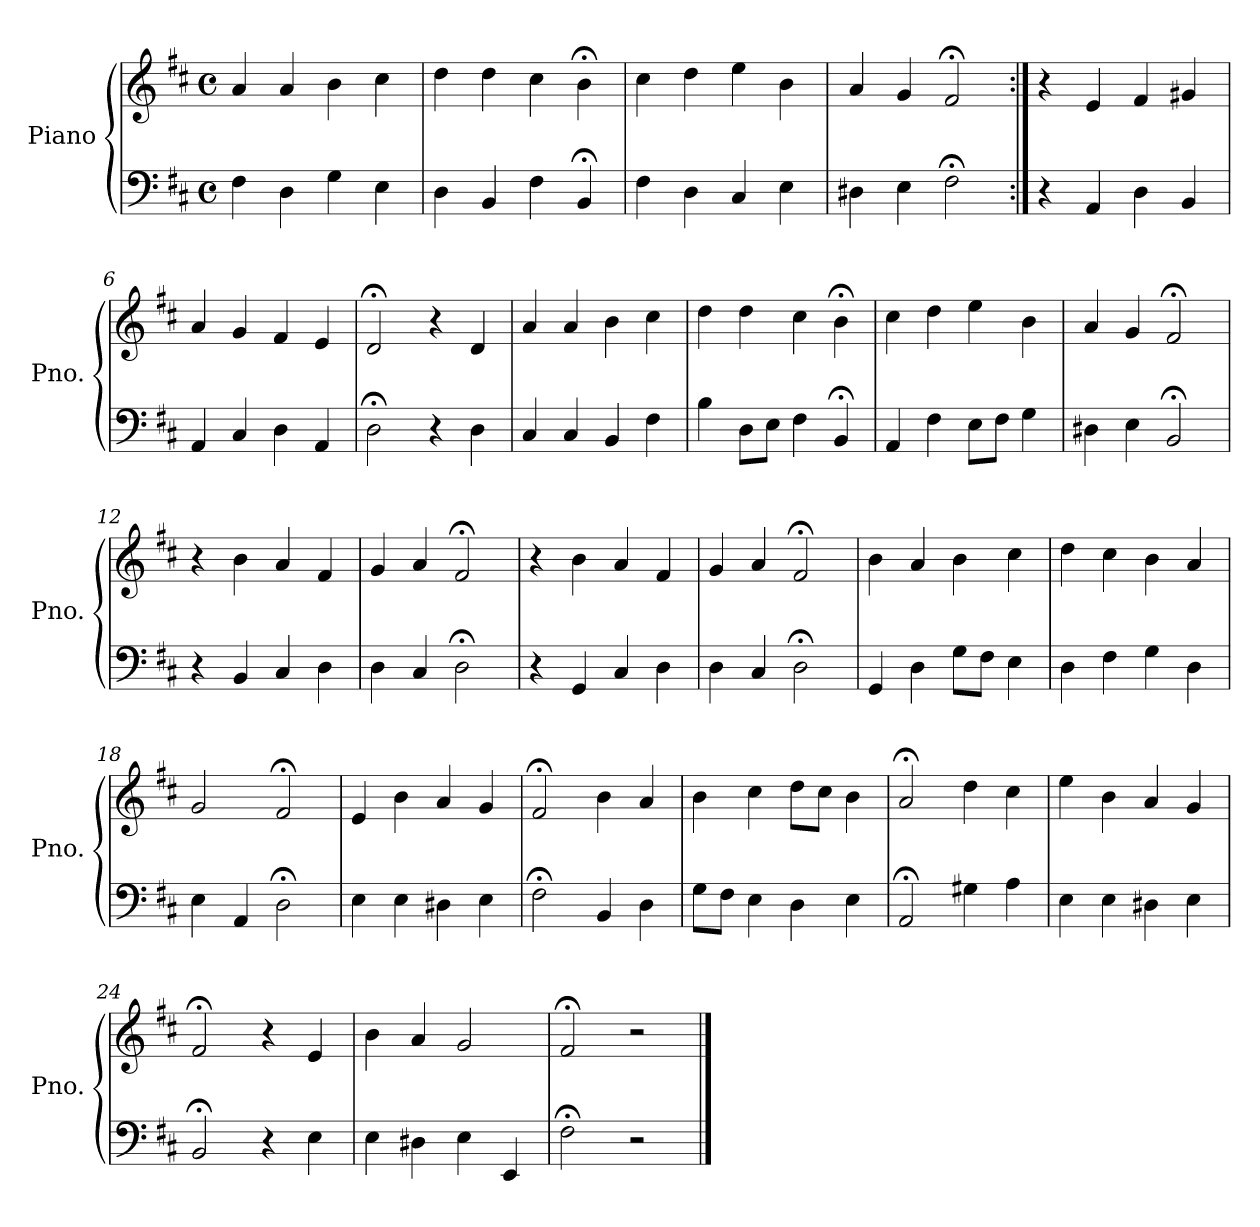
**kern	**kern
*part1	*part1
*staff2	*staff1
*I"Piano	*
*I'Pno.	*
*clefF4	*clefG2
*k[f#c#]	*k[f#c#]
*M4/4	*M4/4
*met(c)	*met(c)
=1	=1
4F#\	4a/
4D\	4a/
4G\	4b\
4E\	4cc#\
=2	=2
4D\	4dd\
4BB/	4dd\
4F#\	4cc#\
4BB;</	4b;<\
=3	=3
4F#\	4cc#\
4D\	4dd\
4C#/	4ee\
4E\	4b\
=4	=4
4D#X\	4a/
4E\	4g/
2F#;<\	2f#;</
=5:|!	=5:|!
4r	4r
4AA/	4e/
4D\	4f#/
4BB/	4g#X/
=6	=6
4AA/	4a/
4C#/	4g/
4D\	4f#/
4AA/	4e/
=7	=7
2D;<\	2d;</
4r	4r
4D\	4d/
!!LO:LB:g=z
=8	=8
4C#/	4a/
4C#/	4a/
4BB/	4b\
4F#\	4cc#\
=9	=9
4B\	4dd\
8D\L	4dd\
8E\J	.
4F#\	4cc#\
4BB;</	4b;<\
=10	=10
4AA/	4cc#\
4F#\	4dd\
8E\L	4ee\
8F#\J	.
4G\	4b\
=11	=11
4D#X\	4a/
4E\	4g/
2BB;</	2f#;</
=12	=12
4r	4r
4BB/	4b\
4C#/	4a/
4D\	4f#/
=13	=13
4D\	4g/
4C#/	4a/
2D;<\	2f#;</
=14	=14
4r	4r
4GG/	4b\
4C#/	4a/
4D\	4f#/
=15	=15
4D\	4g/
4C#/	4a/
2D;<\	2f#;</
!!LO:LB:g=z
=16	=16
4GG/	4b\
4D\	4a/
8G\L	4b\
8F#\J	.
4E\	4cc#\
=17	=17
4D\	4dd\
4F#\	4cc#\
4G\	4b\
4D\	4a/
=18	=18
4E\	2g/
4AA/	.
2D;<\	2f#;</
=19	=19
4E\	4e/
4E\	4b\
4D#X\	4a/
4E\	4g/
=20	=20
2F#;<\	2f#;</
4BB/	4b\
4D\	4a/
=21	=21
8G\L	4b\
8F#\J	.
4E\	4cc#\
4D\	8dd\L
.	8cc#\J
4E\	4b\
=22	=22
2AA;</	2a;</
4G#X\	4dd\
4A\	4cc#\
=23	=23
4E\	4ee\
4E\	4b\
4D#X\	4a/
4E\	4g/
!!LO:LB:g=z
=24	=24
2BB;</	2f#;</
4r	4r
4E\	4e/
=25	=25
4E\	4b\
4D#X\	4a/
4E\	2g/
4EE/	.
=26	=26
2F#;<\	2f#;</
2r	2r
==	==
*-	*-
